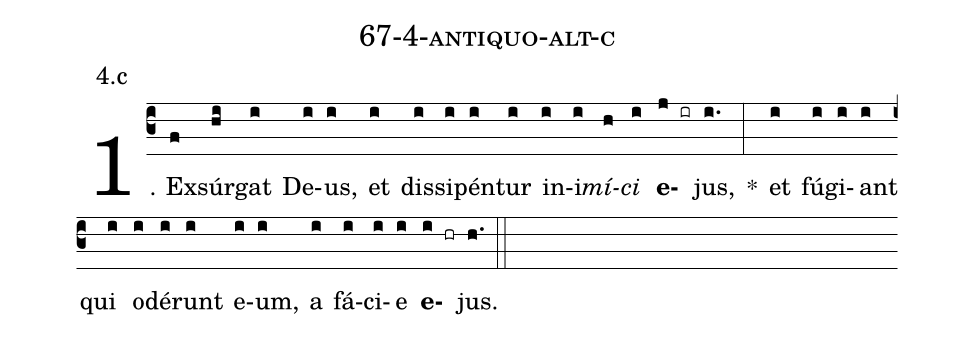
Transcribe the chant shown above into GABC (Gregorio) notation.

name: 67-4-antiquo-alt-c;
annotation: 4.c;
%%
(c3)1. Ex(f)súr(hi)gat(i) De(i)us,(i) et(i) dis(i)si(i)pén(i)tur(i) in(i)i(i)<i>mí</i>(h)<i>ci</i>(i) <b>e</b>(j ir)jus,(i.) *(:) et(i) fú(i)gi(i)ant(i) qui(i) o(i)dé(i)runt(i) e(i)um,(i) a(i) fá(i)ci(i)e(i) <b>e</b>(i hr)jus.(h.) (::)
